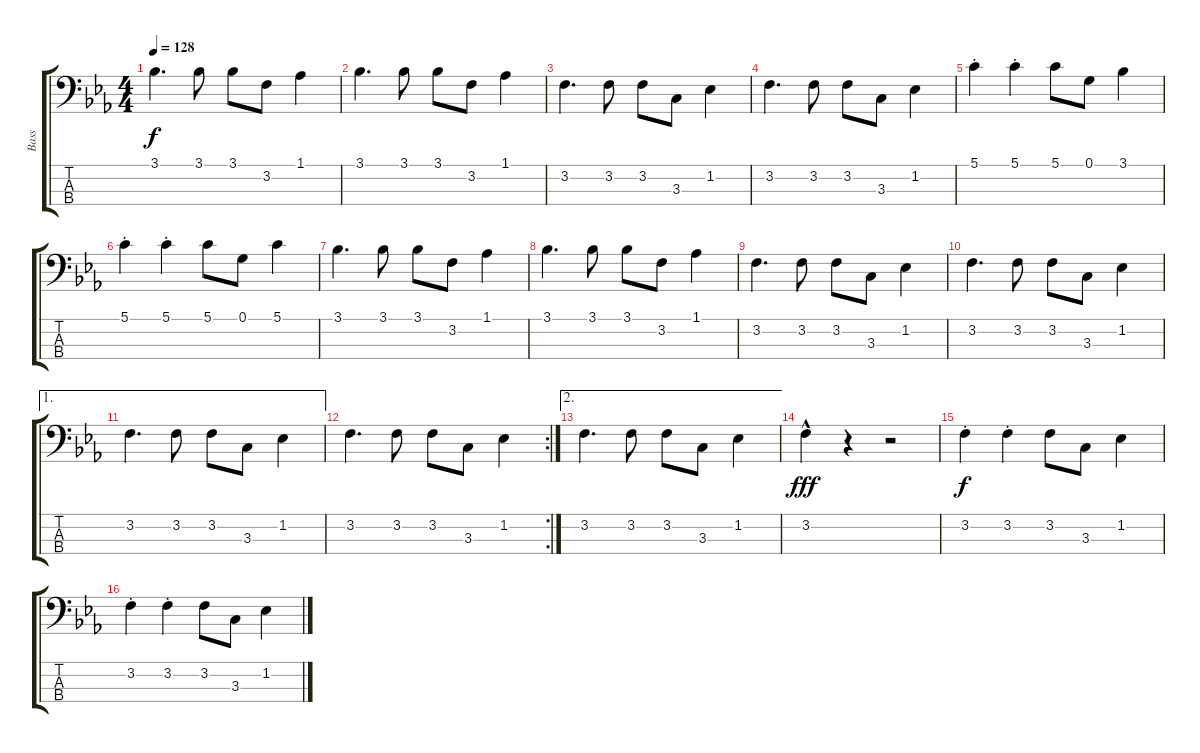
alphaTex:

\track ("Bass" "Bass") {instrument electricbasspick}
\staff {score tabs}
\tuning (G2 D2 A1 E1) {hide}
\ts (4 4)
\tempo 128
\clef f4
\ks eb
3.1.4{d dy f} 3.1.8 3.1.8 3.2.8 1.1.4 |
3.1.4{d} 3.1.8 3.1.8 3.2.8 1.1.4 |
3.2.4{d} 3.2.8 3.2.8 3.3.8 1.2.4 |
3.2.4{d} 3.2.8 3.2.8 3.3.8 1.2.4 |
5.1{st}.4 5.1{st}.4 5.1.8 0.1.8 3.1.4 |
5.1{st}.4 5.1{st}.4 5.1.8 0.1.8 5.1.4 |
3.1.4{d} 3.1.8 3.1.8 3.2.8 1.1.4 |
3.1.4{d} 3.1.8 3.1.8 3.2.8 1.1.4 |
3.2.4{d} 3.2.8 3.2.8 3.3.8 1.2.4 |
3.2.4{d} 3.2.8 3.2.8 3.3.8 1.2.4 |
\ae 1
3.2.4{d} 3.2.8 3.2.8 3.3.8 1.2.4 |
\rc 2
3.2.4{d} 3.2.8 3.2.8 3.3.8 1.2.4 |
\ae 2
3.2.4{d} 3.2.8 3.2.8 3.3.8 1.2.4 |
3.2{hac}.4{dy fff} r.4 r.2 |
3.2{st}.4{dy f} 3.2{st}.4 3.2.8 3.3.8 1.2.4 |
3.2{st}.4 3.2{st}.4 3.2.8 3.3.8 1.2.4
